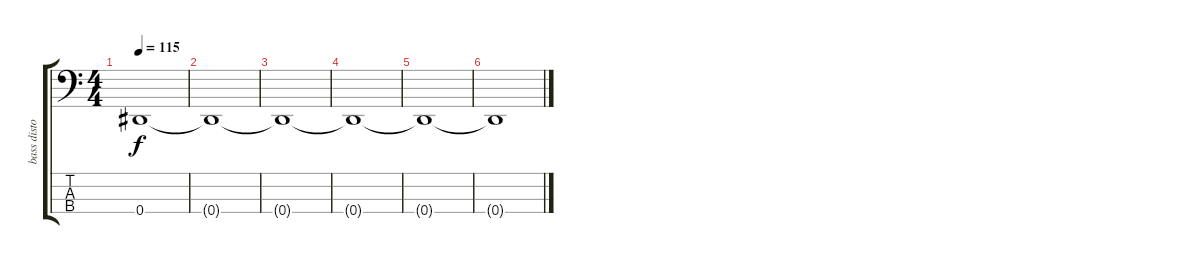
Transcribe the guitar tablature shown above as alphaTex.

\track ("bass distortion" "bass disto") {instrument distortionguitar}
\staff {score tabs}
\tuning (Gb2 Db2 Ab1 Eb1) {hide}
\ts (4 4)
\tempo 115
\clef f4
\ks c
0.4{t}.1{dy f} |
0.4{t}.1 |
0.4{t}.1 |
0.4{t}.1 |
0.4{t}.1 |
0.4{t}.1
